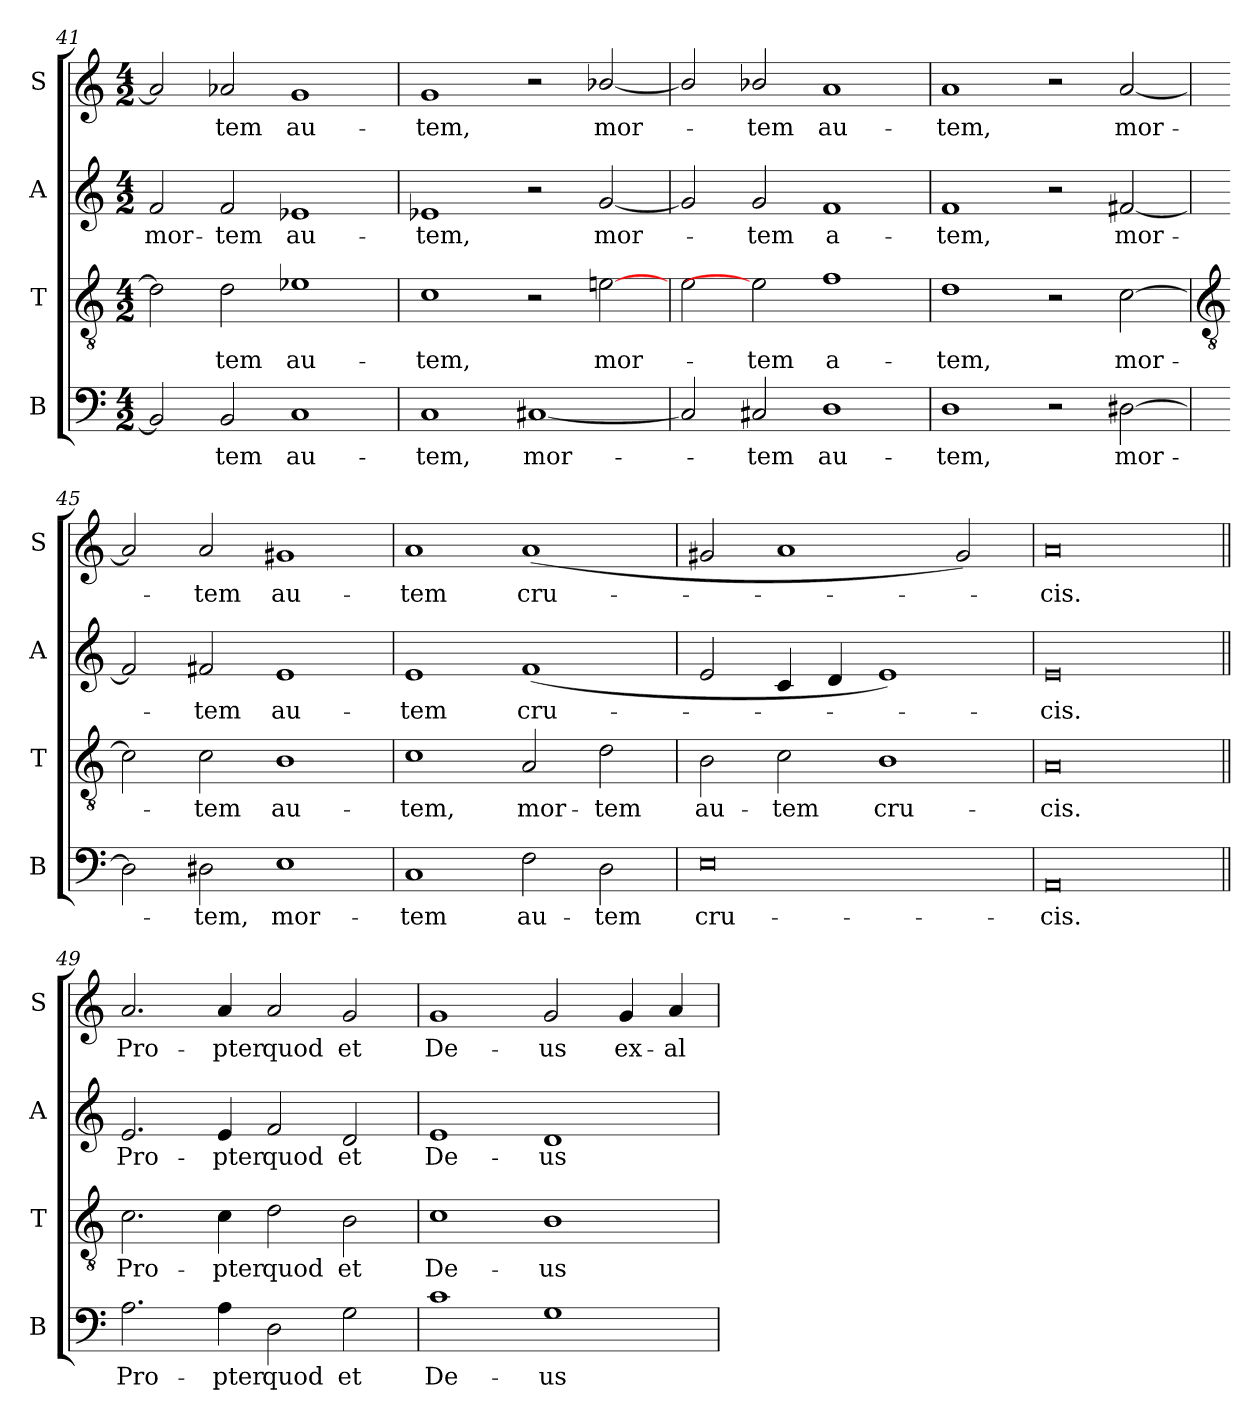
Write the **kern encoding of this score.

**kern	**text	**kern	**text	**kern	**text	**kern	**text
*part4	*part4	*part3	*part3	*part2	*part2	*part1	*part1
*staff4	*staff4	*staff3	*staff3	*staff2	*staff2	*staff1	*staff1
*I"B	*	*I"T	*	*I"A	*	*I"S	*
*I'B	*	*I'T	*	*I'A	*	*I'S	*
*clefF4	*	*clefGv2	*	*clefG2	*	*clefG2	*
*k[]	*	*k[]	*	*k[]	*	*k[]	*
*C:	*	*C:	*	*C:	*	*C:	*
*M4/2	*	*M4/2	*	*M4/2	*	*M4/2	*
=41	=41	=41	=41	=41	=41	=41	=41
!	!	!	!	!	!LO:LY:b	!	!
2BB]	.	2d]	.	2f	mor-	2a-]	.
!	!LO:LY:b	!	!LO:LY:b	!	!LO:LY:b	!	!LO:LY:b
2BB	tem	2d	tem	2f	-tem	2a-	tem
!	!LO:LY:b	!	!LO:LY:b	!	!LO:LY:b	!	!LO:LY:b
1C	au-	1e-X	au-	1e-X	au-	1g	au-
=42	=42	=42	=42	=42	=42	=42	=42
!	!LO:LY:b	!	!LO:LY:b	!	!LO:LY:b	!	!LO:LY:b
1C	-tem,	1c	-tem,	1e-	-tem,	1g	-tem,
!	!LO:LY:b	!	!	!	!	!	!
[1C#X	mor-	2r	.	2r	.	2r	.
!	!	!	!LO:LY:b	!	!LO:LY:b	!	!LO:LY:b
.	.	[2en	mor-	[2g	mor-	[2b-X/	mor-
=43	=43	=43	=43	=43	=43	=43	=43
2C#]	.	2e	.	2g]	.	2b-/]	.
!	!LO:LY:b	!	!LO:LY:b	!	!LO:LY:b	!	!LO:LY:b
2C#	tem	2e]	tem	2g	tem	2b-/	tem
!	!LO:LY:b	!	!LO:LY:b	!	!LO:LY:b	!	!LO:LY:b
1D	au-	1f	a-	1f	a-	1a	au-
=44	=44	=44	=44	=44	=44	=44	=44
!	!LO:LY:b	!	!LO:LY:b	!	!LO:LY:b	!	!LO:LY:b
1D	-tem,	1d	-tem,	1f	-tem,	1a	-tem,
2r	.	2r	.	2r	.	2r	.
!	!LO:LY:b	!	!LO:LY:b	!	!LO:LY:b	!	!LO:LY:b
[2D#X	mor-	[2c	mor-	[2f#X	mor-	[2a	mor-
!!LO:LB:g=z
=45	=45	=45	=45	=45	=45	=45	=45
*	*	*clefGv2	*	*	*	*	*
2D#]	.	2c]	.	2f#]	.	2a]	.
!	!LO:LY:b	!	!LO:LY:b	!	!LO:LY:b	!	!LO:LY:b
2D#	tem,	2c	tem	2f#	tem	2a	tem
!	!LO:LY:b	!	!LO:LY:b	!	!LO:LY:b	!	!LO:LY:b
1E	mor-	1B	au-	1e	au-	1g#X	au-
=46	=46	=46	=46	=46	=46	=46	=46
!	!LO:LY:b	!	!LO:LY:b	!	!LO:LY:b	!	!LO:LY:b
1C	-tem	1c	-tem,	1e	-tem	1a	-tem
!	!LO:LY:b	!	!LO:LY:b	!	!LO:LY:b	!	!LO:LY:b
2F	au-	2A	mor-	(<1f	cru-	(<1a	cru-
!	!LO:LY:b	!	!LO:LY:b	!	!	!	!
2D	-tem	2d	-tem	.	.	.	.
=47	=47	=47	=47	=47	=47	=47	=47
!	!LO:LY:b	!	!LO:LY:b	!	!	!	!
0E	cru-	2B	au-	2e	.	2g#X	.
!	!	!	!LO:LY:b	!	!	!	!
.	.	2c	-tem	4c	.	1a	.
.	.	.	.	4d	.	.	.
!	!	!	!LO:LY:b	!	!	!	!
.	.	1B	cru-	1e)	.	.	.
.	.	.	.	.	.	2g#)	.
=48	=48	=48	=48	=48	=48	=48	=48
!	!LO:LY:b	!	!LO:LY:b	!	!LO:LY:b	!	!LO:LY:b
0AA	-cis.	0A	-cis.	0e	cis.	0a	cis.
=49||	=49||	=49||	=49||	=49||	=49||	=49||	=49||
!	!LO:LY:b	!	!LO:LY:b	!	!LO:LY:b	!	!LO:LY:b
2.A	Pro-	2.c	Pro-	2.e	Pro-	2.a	Pro-
!	!LO:LY:b	!	!LO:LY:b	!	!LO:LY:b	!	!LO:LY:b
4A	-pter	4c	-pter	4e	-pter	4a	-pter
!	!LO:LY:b	!	!LO:LY:b	!	!LO:LY:b	!	!LO:LY:b
2D	quod	2d	quod	2f	quod	2a	quod
!	!LO:LY:b	!	!LO:LY:b	!	!LO:LY:b	!	!LO:LY:b
2G	et	2B	et	2d	et	2g	et
=50	=50	=50	=50	=50	=50	=50	=50
!	!LO:LY:b	!	!LO:LY:b	!	!LO:LY:b	!	!LO:LY:b
1c	De-	1c	De-	1e	De-	1g	De-
!	!LO:LY:b	!	!LO:LY:b	!	!LO:LY:b	!	!LO:LY:b
1G	-us	1B	-us	1d	-us	2g	-us
!	!	!	!	!	!	!	!LO:LY:b
.	.	.	.	.	.	4g	ex-
!	!	!	!	!	!	!	!LO:LY:b
.	.	.	.	.	.	4a	-al-
=	=	=	=	=	=	=	=
*-	*-	*-	*-	*-	*-	*-	*-
